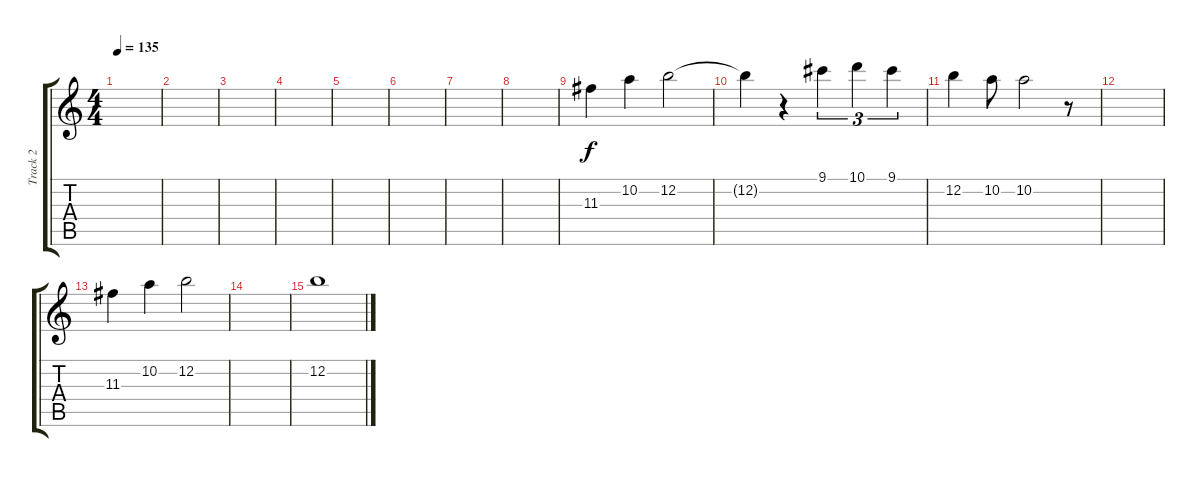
\track ("Track 2" "Track 2") {instrument overdrivenguitar}
\staff {score tabs}
\tuning (E4 B3 G3 D3 A2 E2) {hide}
\ts (4 4)
\tempo 135
\clef g2
\ks c
|
|
|
|
|
|
|
|
11.3.4 10.2.4 12.2.2 |
12.2{t}.4 r.4 9.1.4{tu (3 2)} 10.1.4{tu (3 2)} 9.1.4{tu (3 2)} |
12.2.4 10.2.8 10.2.2 r.8 |
|
11.3.4 10.2.4 12.2.2 |
|
12.2.1
